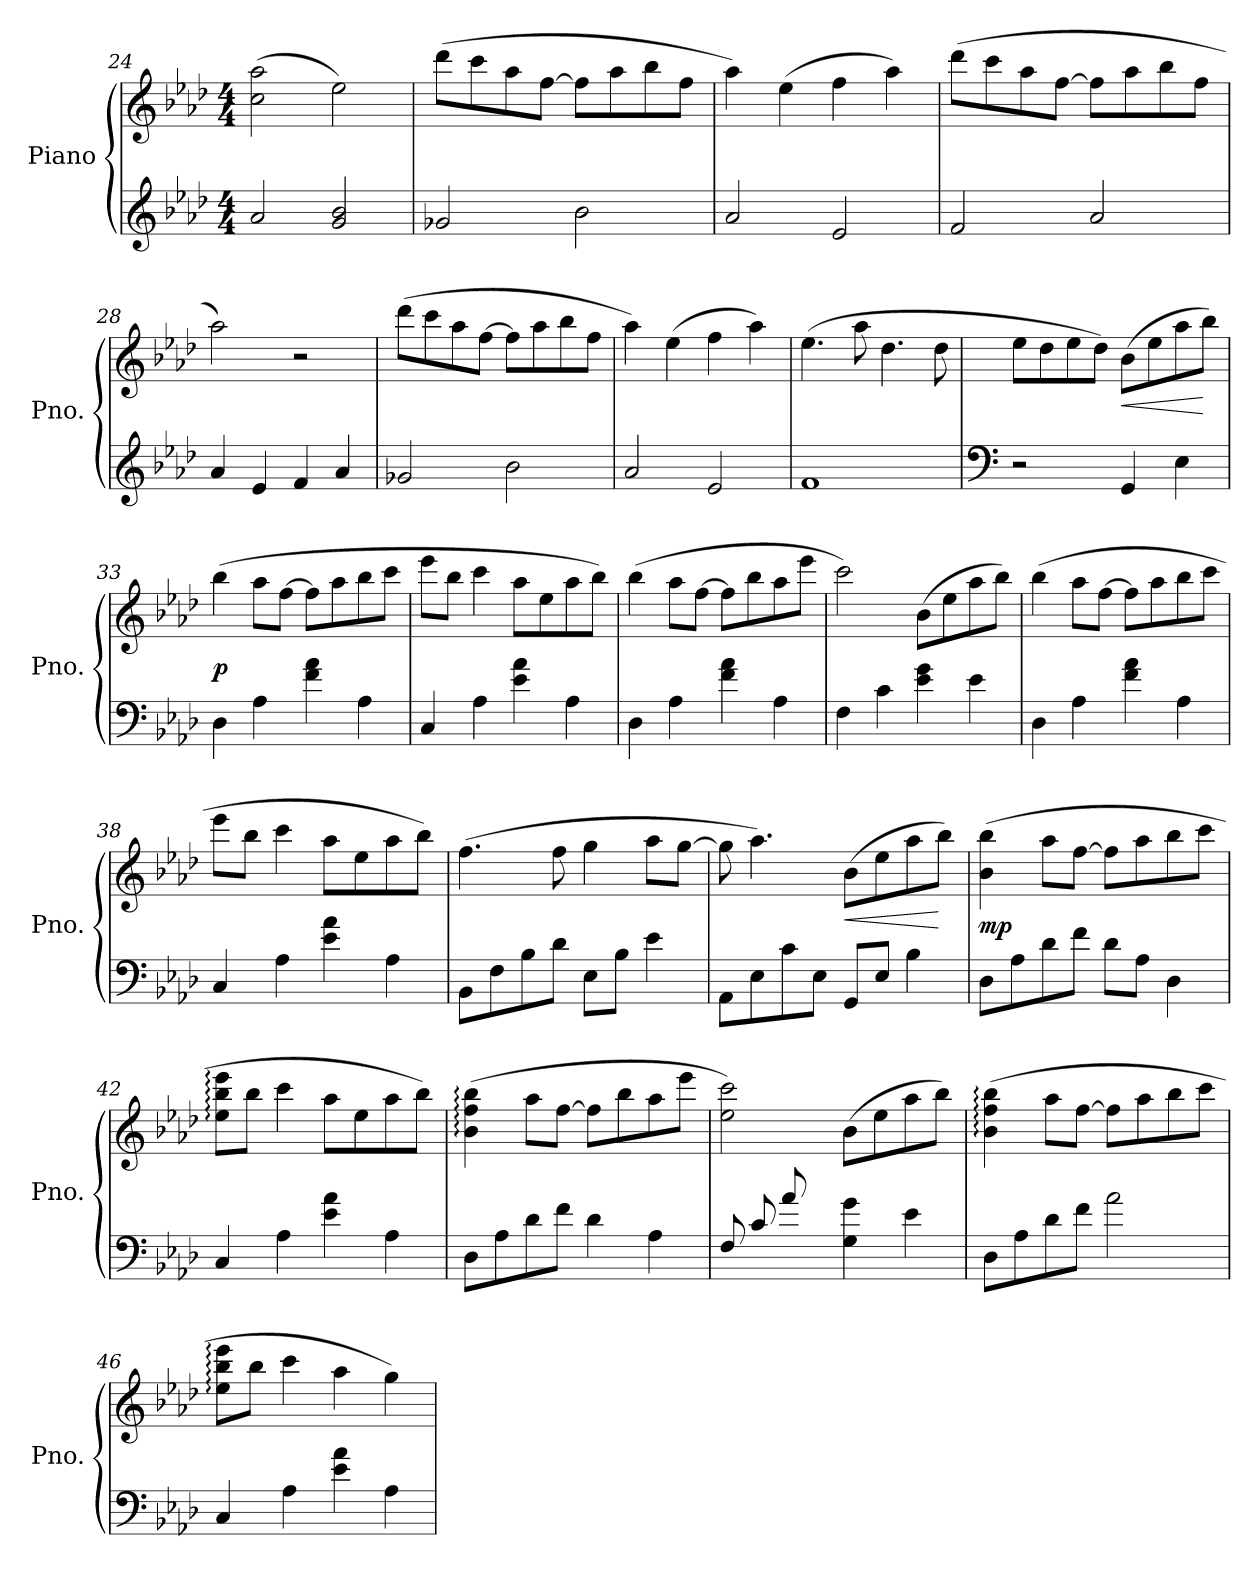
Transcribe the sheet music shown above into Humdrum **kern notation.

**kern	**kern	**dynam
*part1	*part1	*part1
*staff2	*staff1	*staff1/2
*I"Piano	*	*
*I'Pno.	*	*
*clefG2	*clefG2	*
*k[b-e-a-d-]	*k[b-e-a-d-]	*
*A-:	*A-:	*
*M4/4	*M4/4	*
=24	=24	=24
2a-i/	(2cci\ 2aa-i	.
2gi/ 2b-i	2ee-i\)	.
!!LO:LB:g=z
=25	=25	=25
2g-Xi/	(8ddd-i\L	.
.	8ccci\	.
.	8aa-i\	.
.	[8ffi\J	.
2b-i\	8ffi\L]	.
.	8aa-i\	.
.	8bb-i\	.
.	8ffi\J	.
=26	=26	=26
2a-i/	4aa-i\)	.
.	(4ee-i\	.
2e-i/	4ffi\	.
.	4aa-i\)	.
=27	=27	=27
2fi/	(8ddd-i\L	.
.	8ccci\	.
.	8aa-i\	.
.	[8ffi\J	.
2a-i/	8ffi\L]	.
.	8aa-i\	.
.	8bb-i\	.
.	8ffi\J	.
=28	=28	=28
4a-i/	2aa-i\)	.
4e-i/	.	.
4fi/	2r	.
4a-i/	.	.
!!LO:LB:g=z
=29	=29	=29
2g-Xi/	(8ddd-i\L	.
.	8ccci\	.
.	8aa-i\	.
.	[8ffi\J	.
2b-i\	8ffi\L]	.
.	8aa-i\	.
.	8bb-i\	.
.	8ffi\J	.
=30	=30	=30
2a-i/	4aa-i\)	.
.	(4ee-i\	.
2e-i/	4ffi\	.
.	4aa-i\)	.
=31	=31	=31
1fi	(4.ee-i\	.
.	8aa-i\	.
.	4.dd-i\	.
.	8dd-i\	.
=32	=32	=32
*clefF4	*	*
2r	8ee-i\L	.
.	8dd-i\	.
.	8ee-i\	.
.	8dd-i\J)	.
!	!	!LO:HP:b
4GGi/	(8b-i\L	<
.	8ee-i\	.
4E-i\	8aa-i\	.
.	8bb-i\J)	[
!!LO:LB:g=z
=33	=33	=33
4D-i\	(4bb-i\	p
4A-i\	8aa-i\L	.
.	[8ffi\J	.
4fi\ 4a-i	8ffi\L]	.
.	8aa-i\	.
4A-i\	8bb-i\	.
.	8ccci\J	.
=34	=34	=34
4Ci/	8eee-i\L	.
.	8bb-i\J	.
4A-i\	4ccci\	.
4e-i\ 4a-i	8aa-i\L	.
.	8ee-i\	.
4A-i\	8aa-i\	.
.	8bb-i\J)	.
=35	=35	=35
4D-i\	(4bb-i\	.
4A-i\	8aa-i\L	.
.	[8ffi\J	.
4fi\ 4a-i	8ffi\L]	.
.	8bb-i\	.
4A-i\	8aa-i\	.
.	8eee-i\J	.
=36	=36	=36
4Fi\	2ccci\)	.
4ci\	.	.
4e-i\ 4gi	(8b-i\L	.
.	8ee-i\	.
4e-i\	8aa-i\	.
.	8bb-i\J)	.
!!LO:LB:g=z
=37	=37	=37
4D-i\	(4bb-i\	.
4A-i\	8aa-i\L	.
.	[8ffi\J	.
4fi\ 4a-i	8ffi\L]	.
.	8aa-i\	.
4A-i\	8bb-i\	.
.	8ccci\J	.
=38	=38	=38
4Ci/	8eee-i\L	.
.	8bb-i\J	.
4A-i\	4ccci\	.
4e-i\ 4a-i	8aa-i\L	.
.	8ee-i\	.
4A-i\	8aa-i\	.
.	8bb-i\J)	.
=39	=39	=39
8BB-i\L	(4.ffi\	.
8Fi\	.	.
8B-i\	.	.
8d-i\J	8ffi\	.
8E-i\L	4ggi\	.
8B-i\J	.	.
4e-i\	8aa-i\L	.
.	[8ggi\J	.
=40	=40	=40
8AA-i\L	8ggi\]	.
8E-i\	4.aa-i\)	.
8ci\	.	.
8E-i\J	.	.
!	!	!LO:HP:b
8GGi/L	(8b-i\L	<
8E-i/J	8ee-i\	.
4B-i\	8aa-i\	.
.	8bb-i\J)	[
!!LO:LB:g=z
=41	=41	=41
8D-i\L	(4b-i\ 4bb-i	mp
8A-i\	.	.
8d-i\	8aa-i\L	.
8fi\J	[8ffi\J	.
8d-i\L	8ffi\L]	.
8A-i\J	8aa-i\	.
4D-i\	8bb-i\	.
.	8ccci\J	.
=42	=42	=42
4Ci/	8ee-i\: 8bb-i: 8eee-i:L	.
.	8bb-i\J	.
4A-i\	4ccci\	.
4e-i\ 4a-i	8aa-i\L	.
.	8ee-i\	.
4A-i\	8aa-i\	.
.	8bb-i\J)	.
=43	=43	=43
8D-i\L	(4b-i\: 4ffi: 4bb-i:	.
8A-i\	.	.
8d-i\	8aa-i\L	.
8fi\J	[8ffi\J	.
4d-i\	8ffi\L]	.
.	8bb-i\	.
4A-i\	8aa-i\	.
.	8eee-i\J	.
=44	=44	=44
*	*^	*
8Fi/L	2ee-i\ 2ccci)	4.ryy	.
8ci/	.	.	.
8a-i/	.	.	.
8ryy	.	8cci\J	.
4Gi\ 4gi	(8b-i\L	2ryy	.
.	8ee-i\	.	.
4e-i\	8aa-i\	.	.
.	8bb-i\J)	.	.
*	*v	*v	*
!!LO:PB:g=z
=45	=45	=45
8D-i\L	(4b-i\: 4ffi: 4bb-i:	.
8A-i\	.	.
8d-i\	8aa-i\L	.
8fi\J	[8ffi\J	.
2a-i\	8ffi\L]	.
.	8aa-i\	.
.	8bb-i\	.
.	8ccci\J	.
=46	=46	=46
4Ci/	8ee-i\: 8bb-i: 8eee-i:L	.
.	8bb-i\J	.
4A-i\	4ccci\	.
4e-i\ 4a-i	4aa-i\	.
4A-i\	4ggi\)	.
=	=	=
*-	*-	*-
